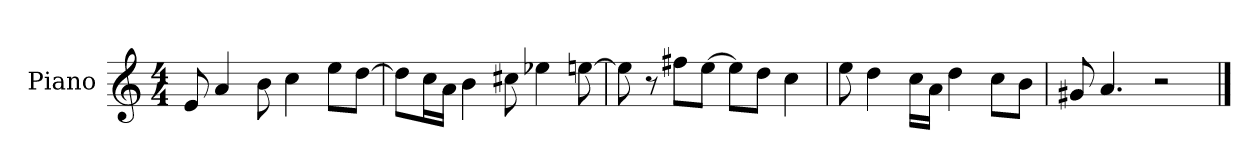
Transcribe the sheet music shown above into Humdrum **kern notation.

**kern
*part1
*staff1
*I"Piano
*I'P-no
*clefG2
*k[]
*M4/4
*MM90
=1
8e/
4a/
8b\
4cc\
8ee\L
[8dd\J
=2
8dd\L]
16cc\L
16a\JJ
4b\
8cc#X\
4ee-X\
[8een\
=3
8ee\]
8r
8ff#X\L
[8ee\J
8ee\L]
8dd\J
4cc\
=4
8ee\
4dd\
16cc\LL
16a\JJ
4dd\
8cc\L
8b\J
=5
8g#X/
4.a/
2r
==
*-
